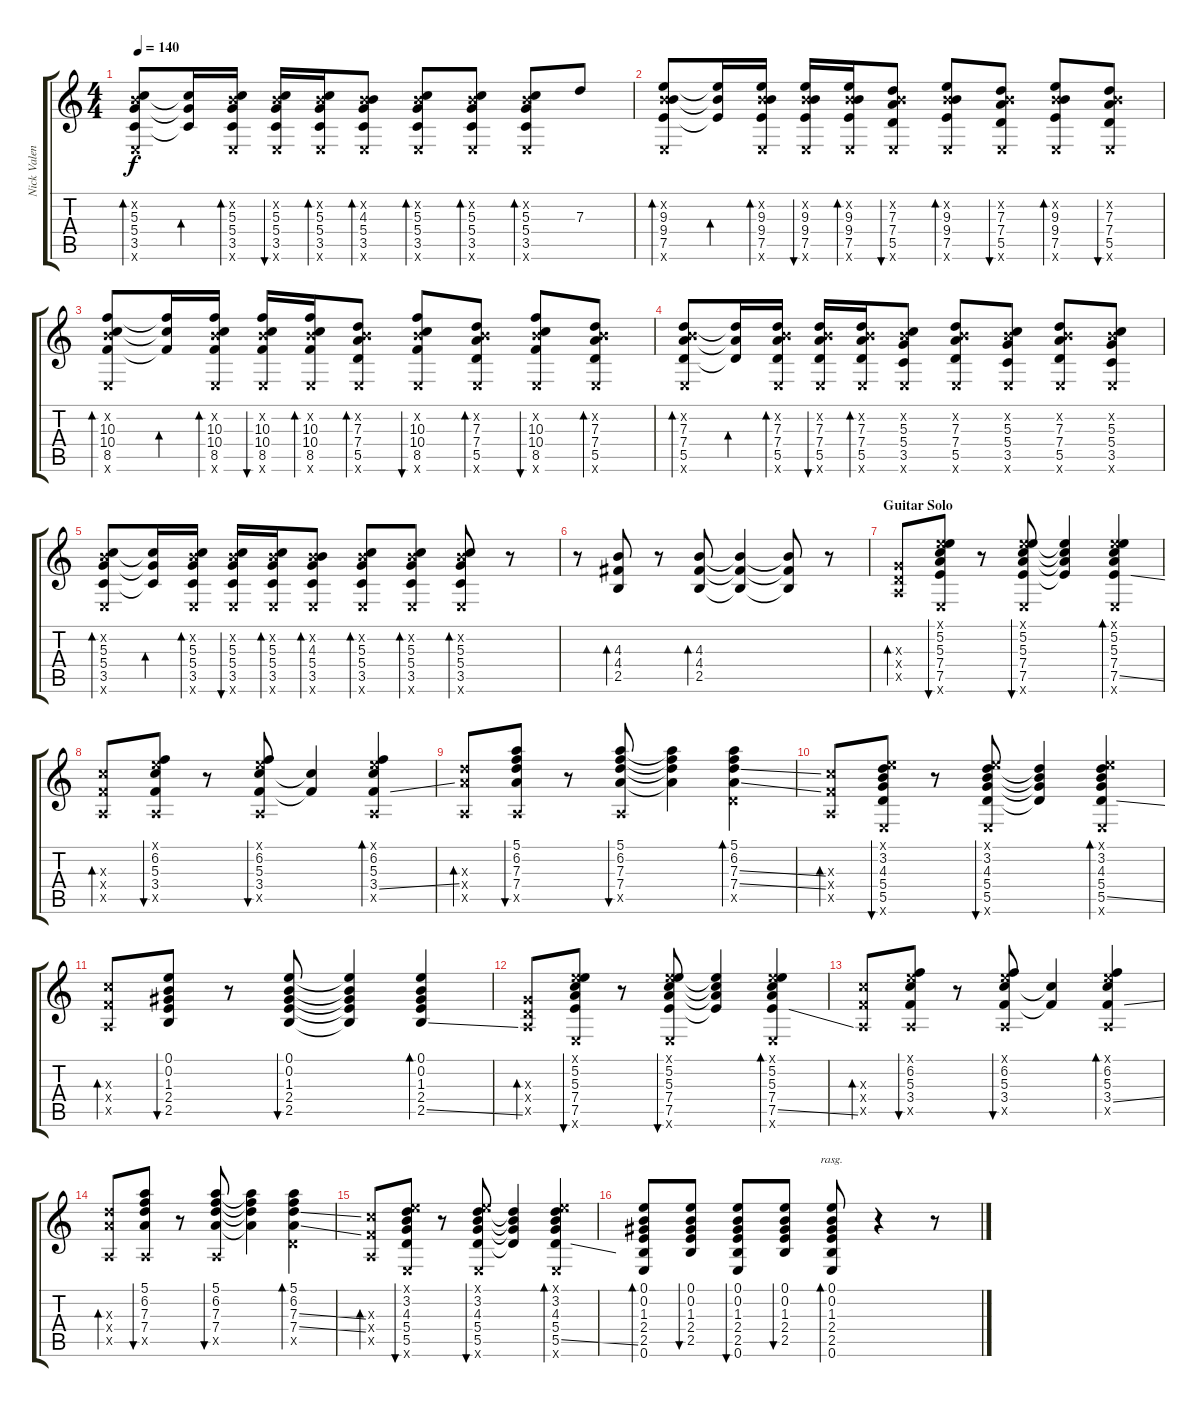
\track ("Nick Valensi - Guitar (Rythm)" "Nick Valen") {instrument electricguitarjazz}
\staff {score tabs}
\tuning (E4 B3 G3 D3 A2 E2) {hide}
\ts (4 4)
\tempo 140
\clef g2
\ks c
(0.2{x} 5.3 5.4 3.5 0.6{x}).8{bd 30 dy f} (5.3{t} 5.4{t} 3.5{t}).16{bd 30} (0.2{x} 5.3 5.4 3.5 0.6{x}).16{bd 30} (0.2{x} 5.3 5.4 3.5 0.6{x}).16{bu 30} (0.2{x} 5.3 5.4 3.5 0.6{x}).16{bd 30} (0.2{x} 4.3 5.4 3.5 0.6{x}).8{bd 30} (0.2{x} 5.3 5.4 3.5 0.6{x}).8{bd 30} (0.2{x} 5.3 5.4 3.5 0.6{x}).8{bd 30} (0.2{x} 5.3 5.4 3.5 0.6{x}).8{bd 30} 7.3.8 |
(0.2{x} 9.3 9.4 7.5 0.6{x}).8{bd 30} (9.3{t} 9.4{t} 7.5{t}).16{bd 30} (0.2{x} 9.3 9.4 7.5 0.6{x}).16{bd 30} (0.2{x} 9.3 9.4 7.5 0.6{x}).16{bu 30} (0.2{x} 9.3 9.4 7.5 0.6{x}).16{bd 30} (0.2{x} 7.3 7.4 5.5 0.6{x}).8{bu 60} (0.2{x} 9.3 9.4 7.5 0.6{x}).8{bd 60} (0.2{x} 7.3 7.4 5.5 0.6{x}).8{bu 60} (0.2{x} 9.3 9.4 7.5 0.6{x}).8{bd 60} (0.2{x} 7.3 7.4 5.5 0.6{x}).8{bu 60} |
(0.2{x} 10.3 10.4 8.5 0.6{x}).8{bd 30} (10.3{t} 10.4{t} 8.5{t}).16{bd 30} (0.2{x} 10.3 10.4 8.5 0.6{x}).16{bd 30} (0.2{x} 10.3 10.4 8.5 0.6{x}).16{bu 30} (0.2{x} 10.3 10.4 8.5 0.6{x}).16{bd 30} (0.2{x} 7.3 7.4 5.5 0.6{x}).8{bd 60} (0.2{x} 10.3 10.4 8.5 0.6{x}).8{bu 60} (0.2{x} 7.3 7.4 5.5 0.6{x}).8{bd 60} (0.2{x} 10.3 10.4 8.5 0.6{x}).8{bu 60} (0.2{x} 7.3 7.4 5.5 0.6{x}).8{bd 60} |
(0.2{x} 7.3 7.4 5.5 0.6{x}).8{bd 30} (7.3{t} 7.4{t} 5.5{t}).16{bd 30} (0.2{x} 7.3 7.4 5.5 0.6{x}).16{bd 30} (0.2{x} 7.3 7.4 5.5 0.6{x}).16{bu 30} (0.2{x} 7.3 7.4 5.5 0.6{x}).16{bd 30} (0.2{x} 5.3 5.4 3.5 0.6{x}).8 (0.2{x} 7.3 7.4 5.5 0.6{x}).8 (0.2{x} 5.3 5.4 3.5 0.6{x}).8 (0.2{x} 7.3 7.4 5.5 0.6{x}).8 (0.2{x} 5.3 5.4 3.5 0.6{x}).8 |
(0.2{x} 5.3 5.4 3.5 0.6{x}).8{bd 30} (5.3{t} 5.4{t} 3.5{t}).16{bd 30} (0.2{x} 5.3 5.4 3.5 0.6{x}).16{bd 30} (0.2{x} 5.3 5.4 3.5 0.6{x}).16{bu 30} (0.2{x} 5.3 5.4 3.5 0.6{x}).16{bd 30} (0.2{x} 4.3 5.4 3.5 0.6{x}).8{bd 30} (0.2{x} 5.3 5.4 3.5 0.6{x}).8{bd 30} (0.2{x} 5.3 5.4 3.5 0.6{x}).8{bd 30} (0.2{x} 5.3 5.4 3.5 0.6{x}).8{bd 30} r.8 |
r.8 (4.3 4.4 2.5).8{bd 60} r.8 (4.3 4.4 2.5).8{bd 60} (4.3{t} 4.4{t} 2.5{t}).4 (4.3{t} 4.4{t} 2.5{t}).8 r.8 |
\section ("" "Guitar Solo")
(0.3{x} 0.4{x} 0.5{x}).8{bd 60} (0.1{x} 5.2 5.3 7.4 7.5 0.6{x}).8{bu 60} r.8 (0.1{x} 5.2 5.3 7.4 7.5 0.6{x}).8{bu 60} (5.2{t} 5.3{t} 7.4{t} 7.5{t}).4 (0.1{x} 5.2 5.3 7.4 7.5{ss} 0.6{x}).4{bd 60} |
(5.3{x} 3.4{x} 0.5{x}).8{bd 60} (0.1{x} 6.2 5.3 3.4 0.5{x}).8{bu 60} r.8 (0.1{x} 6.2 5.3 3.4 0.5{x}).8{bu 60} (5.3{t} 3.4{t}).4 (0.1{x} 6.2 5.3 3.4{ss} 0.5{x}).4{bd 60} |
(7.3{x} 7.4{x} 0.5{x}).8{bd 60} (5.1 6.2 7.3 7.4 0.5{x}).8{bu 60} r.8 (5.1 6.2 7.3 7.4 0.5{x}).8{bu 60} (5.1{t} 6.2{t} 7.3{t} 7.4{t}).4 (5.1 6.2 7.3{ss} 7.4{ss} 5.5{x}).4{bd 60} |
(5.3{x} 3.4{x} 0.5{x}).8{bd 60} (0.1{x} 3.2 4.3 5.4 5.5 0.6{x}).8{bu 60} r.8 (0.1{x} 3.2 4.3 5.4 5.5 0.6{x}).8{bu 60} (3.2{t} 4.3{t} 5.4{t} 5.5{t}).4 (0.1{x} 3.2 4.3 5.4 5.5{ss} 0.6{x}).4{bd 60} |
(5.3{x} 3.4{x} 0.5{x}).8{bd 60} (0.1 0.2 1.3 2.4 2.5).8{bu 60} r.8 (0.1 0.2 1.3 2.4 2.5).8{bu 60} (0.1{t} 0.2{t} 1.3{t} 2.4{t} 2.5{t}).4 (0.1 0.2 1.3 2.4 2.5{ss}).4{bd 60} |
(0.3{x} 0.4{x} 0.5{x}).8{bd 60} (0.1{x} 5.2 5.3 7.4 7.5 0.6{x}).8{bu 60} r.8 (0.1{x} 5.2 5.3 7.4 7.5 0.6{x}).8{bu 60} (5.2{t} 5.3{t} 7.4{t} 7.5{t}).4 (0.1{x} 5.2 5.3 7.4 7.5{ss} 0.6{x}).4{bd 60} |
(5.3{x} 3.4{x} 0.5{x}).8{bd 60} (0.1{x} 6.2 5.3 3.4 0.5{x}).8{bu 60} r.8 (0.1{x} 6.2 5.3 3.4 0.5{x}).8{bu 60} (5.3{t} 3.4{t}).4 (0.1{x} 6.2 5.3 3.4{ss} 0.5{x}).4{bd 60} |
(7.3{x} 7.4{x} 0.5{x}).8{bd 60} (5.1 6.2 7.3 7.4 0.5{x}).8{bu 60} r.8 (5.1 6.2 7.3 7.4 0.5{x}).8{bu 60} (5.1{t} 6.2{t} 7.3{t} 7.4{t}).4 (5.1 6.2 7.3{ss} 7.4{ss} 5.5{x}).4{bd 60} |
(5.3{x} 3.4{x} 0.5{x}).8{bd 60} (0.1{x} 3.2 4.3 5.4 5.5 0.6{x}).8{bu 60} r.8 (0.1{x} 3.2 4.3 5.4 5.5 0.6{x}).8{bu 60} (3.2{t} 4.3{t} 5.4{t} 5.5{t}).4 (0.1{x} 3.2 4.3 5.4 5.5{ss} 0.6{x}).4{bd 60} |
(0.1 0.2 1.3 2.4 2.5 0.6).8{bd 60} (0.1 0.2 1.3 2.4 2.5).8{bu 60} (0.1 0.2 1.3 2.4 2.5 0.6).8{bu 60} (0.1 0.2 1.3 2.4 2.5).8{bu 60} (0.1 0.2 1.3 2.4 2.5 0.6).8{bd 60 rasg ii} r.4 r.8
